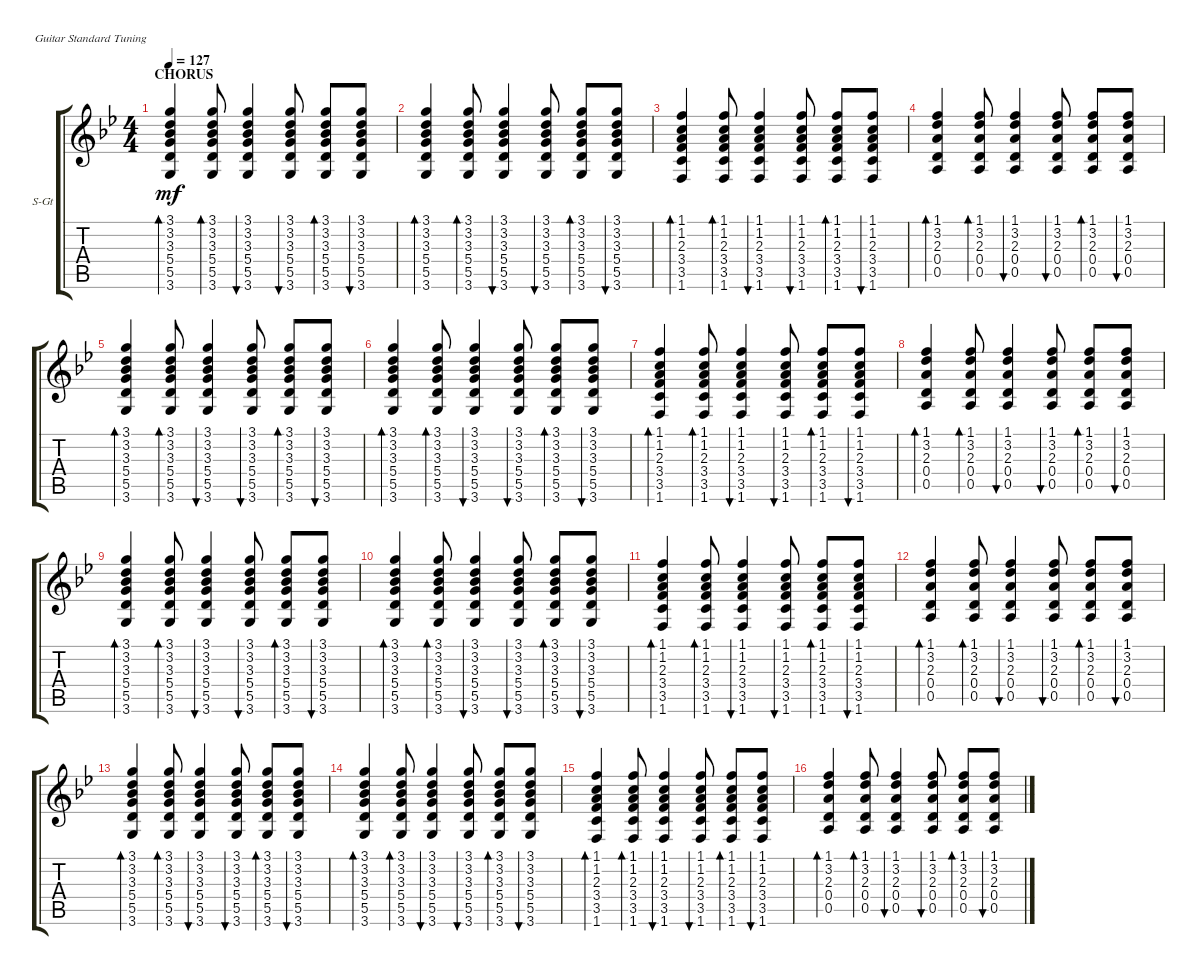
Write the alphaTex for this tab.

\defaultSystemsLayout 4
\bracketExtendMode groupsimilarinstruments
\firstSystemTrackNameOrientation horizontal
\otherSystemsTrackNameOrientation horizontal
\track ("Steel Guitar" "S-Gt") {instrument acousticguitarsteel}
\staff {score tabs}
\tuning (E4 B3 G3 D3 A2 E2)
\ts (4 4)
\section ("" "CHORUS")
\tempo 127
\clef g2
\ks gminor
(3.6 5.5 5.4 3.3 3.2 3.1).4{bd 30 dy mf} (3.6 5.5 5.4 3.3 3.2 3.1).8{bd 30} (3.6 5.5 5.4 3.3 3.2 3.1).4{bu 30} (3.6 5.5 5.4 3.3 3.2 3.1).8{bu 30} (3.6 5.5 5.4 3.3 3.2 3.1).8{bd 30} (3.6 5.5 5.4 3.3 3.2 3.1).8{bu 30} |
(3.6 5.5 5.4 3.3 3.2 3.1).4{bd 30} (3.6 5.5 5.4 3.3 3.2 3.1).8{bd 30} (3.6 5.5 5.4 3.3 3.2 3.1).4{bu 30} (3.6 5.5 5.4 3.3 3.2 3.1).8{bu 30} (3.6 5.5 5.4 3.3 3.2 3.1).8{bd 30} (3.6 5.5 5.4 3.3 3.2 3.1).8{bu 30} |
(1.6 3.5 3.4 2.3 1.2 1.1).4{bd 30} (1.6 3.5 3.4 2.3 1.2 1.1).8{bd 30} (1.6 3.5 3.4 2.3 1.2 1.1).4{bu 30} (1.6 3.5 3.4 2.3 1.2 1.1).8{bu 30} (1.6 3.5 3.4 2.3 1.2 1.1).8{bd 30} (1.6 3.5 3.4 2.3 1.2 1.1).8{bu 30} |
(0.5 0.4 2.3 3.2 1.1).4{bd 30} (0.5 0.4 2.3 3.2 1.1).8{bd 30} (0.5 0.4 2.3 3.2 1.1).4{bu 30} (0.5 0.4 2.3 3.2 1.1).8{bu 30} (0.5 0.4 2.3 3.2 1.1).8{bd 30} (0.5 0.4 2.3 3.2 1.1).8{bu 30} |
(3.6 5.5 5.4 3.3 3.2 3.1).4{bd 30} (3.6 5.5 5.4 3.3 3.2 3.1).8{bd 30} (3.6 5.5 5.4 3.3 3.2 3.1).4{bu 30} (3.6 5.5 5.4 3.3 3.2 3.1).8{bu 30} (3.6 5.5 5.4 3.3 3.2 3.1).8{bd 30} (3.6 5.5 5.4 3.3 3.2 3.1).8{bu 30} |
(3.6 5.5 5.4 3.3 3.2 3.1).4{bd 30} (3.6 5.5 5.4 3.3 3.2 3.1).8{bd 30} (3.6 5.5 5.4 3.3 3.2 3.1).4{bu 30} (3.6 5.5 5.4 3.3 3.2 3.1).8{bu 30} (3.6 5.5 5.4 3.3 3.2 3.1).8{bd 30} (3.6 5.5 5.4 3.3 3.2 3.1).8{bu 30} |
(1.6 3.5 3.4 2.3 1.2 1.1).4{bd 30} (1.6 3.5 3.4 2.3 1.2 1.1).8{bd 30} (1.6 3.5 3.4 2.3 1.2 1.1).4{bu 30} (1.6 3.5 3.4 2.3 1.2 1.1).8{bu 30} (1.6 3.5 3.4 2.3 1.2 1.1).8{bd 30} (1.6 3.5 3.4 2.3 1.2 1.1).8{bu 30} |
(0.5 0.4 2.3 3.2 1.1).4{bd 30} (0.5 0.4 2.3 3.2 1.1).8{bd 30} (0.5 0.4 2.3 3.2 1.1).4{bu 30} (0.5 0.4 2.3 3.2 1.1).8{bu 30} (0.5 0.4 2.3 3.2 1.1).8{bd 30} (0.5 0.4 2.3 3.2 1.1).8{bu 30} |
(3.6 5.5 5.4 3.3 3.2 3.1).4{bd 30} (3.6 5.5 5.4 3.3 3.2 3.1).8{bd 30} (3.6 5.5 5.4 3.3 3.2 3.1).4{bu 30} (3.6 5.5 5.4 3.3 3.2 3.1).8{bu 30} (3.6 5.5 5.4 3.3 3.2 3.1).8{bd 30} (3.6 5.5 5.4 3.3 3.2 3.1).8{bu 30} |
(3.6 5.5 5.4 3.3 3.2 3.1).4{bd 30} (3.6 5.5 5.4 3.3 3.2 3.1).8{bd 30} (3.6 5.5 5.4 3.3 3.2 3.1).4{bu 30} (3.6 5.5 5.4 3.3 3.2 3.1).8{bu 30} (3.6 5.5 5.4 3.3 3.2 3.1).8{bd 30} (3.6 5.5 5.4 3.3 3.2 3.1).8{bu 30} |
(1.6 3.5 3.4 2.3 1.2 1.1).4{bd 30} (1.6 3.5 3.4 2.3 1.2 1.1).8{bd 30} (1.6 3.5 3.4 2.3 1.2 1.1).4{bu 30} (1.6 3.5 3.4 2.3 1.2 1.1).8{bu 30} (1.6 3.5 3.4 2.3 1.2 1.1).8{bd 30} (1.6 3.5 3.4 2.3 1.2 1.1).8{bu 30} |
(0.5 0.4 2.3 3.2 1.1).4{bd 30} (0.5 0.4 2.3 3.2 1.1).8{bd 30} (0.5 0.4 2.3 3.2 1.1).4{bu 30} (0.5 0.4 2.3 3.2 1.1).8{bu 30} (0.5 0.4 2.3 3.2 1.1).8{bd 30} (0.5 0.4 2.3 3.2 1.1).8{bu 30} |
(3.6 5.5 5.4 3.3 3.2 3.1).4{bd 30} (3.6 5.5 5.4 3.3 3.2 3.1).8{bd 30} (3.6 5.5 5.4 3.3 3.2 3.1).4{bu 30} (3.6 5.5 5.4 3.3 3.2 3.1).8{bu 30} (3.6 5.5 5.4 3.3 3.2 3.1).8{bd 30} (3.6 5.5 5.4 3.3 3.2 3.1).8{bu 30} |
(3.6 5.5 5.4 3.3 3.2 3.1).4{bd 30} (3.6 5.5 5.4 3.3 3.2 3.1).8{bd 30} (3.6 5.5 5.4 3.3 3.2 3.1).4{bu 30} (3.6 5.5 5.4 3.3 3.2 3.1).8{bu 30} (3.6 5.5 5.4 3.3 3.2 3.1).8{bd 30} (3.6 5.5 5.4 3.3 3.2 3.1).8{bu 30} |
(1.6 3.5 3.4 2.3 1.2 1.1).4{bd 30} (1.6 3.5 3.4 2.3 1.2 1.1).8{bd 30} (1.6 3.5 3.4 2.3 1.2 1.1).4{bu 30} (1.6 3.5 3.4 2.3 1.2 1.1).8{bu 30} (1.6 3.5 3.4 2.3 1.2 1.1).8{bd 30} (1.6 3.5 3.4 2.3 1.2 1.1).8{bu 30} |
(0.5 0.4 2.3 3.2 1.1).4{bd 30} (0.5 0.4 2.3 3.2 1.1).8{bd 30} (0.5 0.4 2.3 3.2 1.1).4{bu 30} (0.5 0.4 2.3 3.2 1.1).8{bu 30} (0.5 0.4 2.3 3.2 1.1).8{bd 30} (0.5 0.4 2.3 3.2 1.1).8{bu 30}
